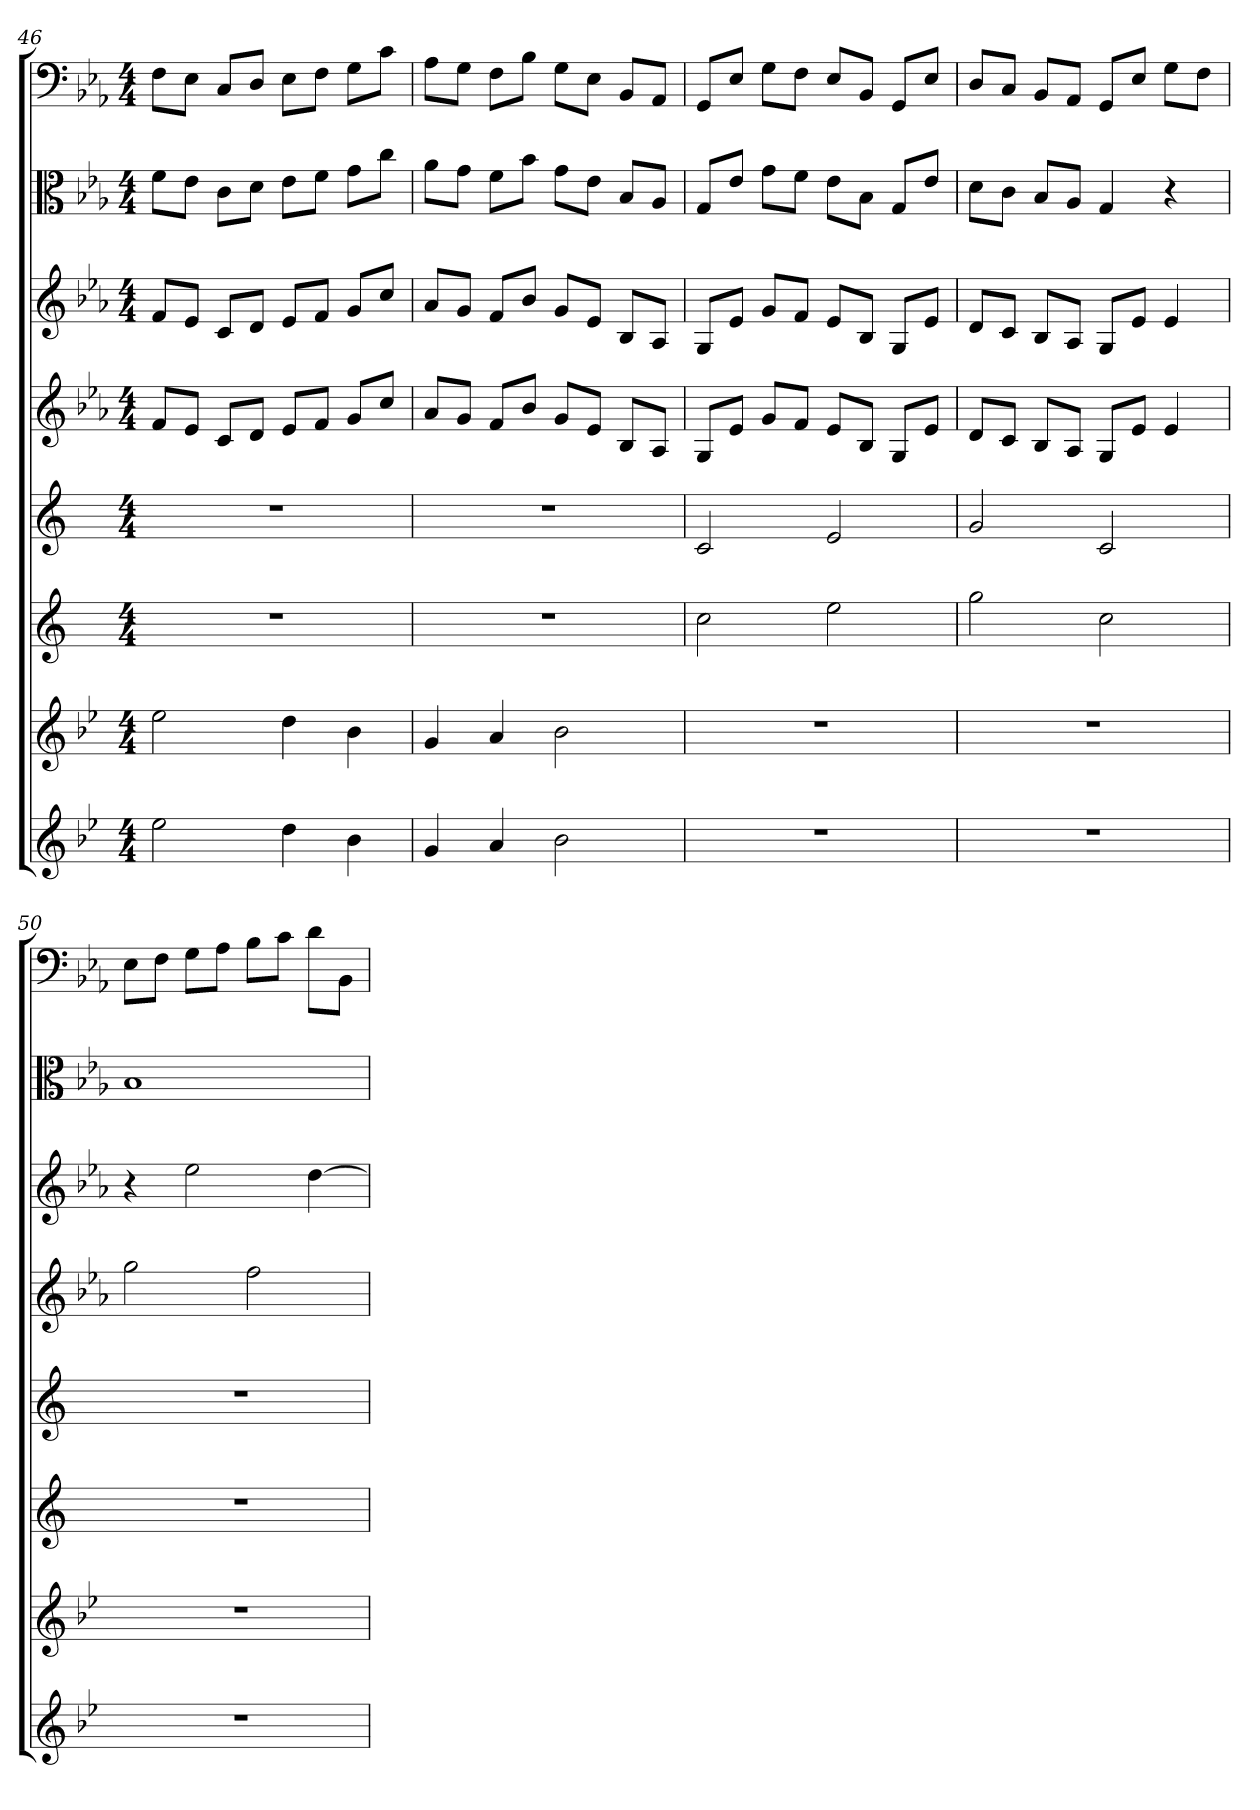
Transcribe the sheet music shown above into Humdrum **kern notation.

**kern	**kern	**kern	**kern	**kern	**kern	**kern	**kern
*part8	*part7	*part6	*part5	*part4	*part3	*part2	*part1
*staff8	*staff7	*staff6	*staff5	*staff4	*staff3	*staff2	*staff1
*	*	*	*	*	*	*clefC3	*clefF4
*k[b-e-]	*k[b-e-]	*k[]	*k[]	*k[b-e-a-]	*k[b-e-a-]	*k[b-e-a-]	*k[b-e-a-]
*M4/4	*M4/4	*M4/4	*M4/4	*M4/4	*M4/4	*M4/4	*M4/4
=46	=46	=46	=46	=46	=46	=46	=46
2ee-	2ee-	1r	1r	8fL	8fL	8f\L	8F\L
.	.	.	.	8e-J	8e-J	8e-\J	8E-\J
.	.	.	.	8cL	8cL	8c\L	8C/L
.	.	.	.	8dJ	8dJ	8d\J	8D/J
4dd	4dd	.	.	8e-L	8e-L	8e-\L	8E-\L
.	.	.	.	8fJ	8fJ	8f\J	8F\J
4b-	4b-	.	.	8gL	8gL	8g\L	8G\L
.	.	.	.	8ccJ	8ccJ	8cc\J	8c\J
=47	=47	=47	=47	=47	=47	=47	=47
4g	4g	1r	1r	8a-L	8a-L	8a-\L	8A-\L
.	.	.	.	8gJ	8gJ	8g\J	8G\J
4a	4a	.	.	8fL	8fL	8f\L	8F\L
.	.	.	.	8b-J	8b-J	8b-\J	8B-\J
2b-	2b-	.	.	8gL	8gL	8g\L	8G\L
.	.	.	.	8e-J	8e-J	8e-\J	8E-\J
.	.	.	.	8B-L	8B-L	8B-/L	8BB-/L
.	.	.	.	8A-J	8A-J	8A-/J	8AA-/J
=48	=48	=48	=48	=48	=48	=48	=48
1r	1r	2cc	2c	8GL	8GL	8G/L	8GG/L
.	.	.	.	8e-J	8e-J	8e-/J	8E-/J
.	.	.	.	8gL	8gL	8g\L	8G\L
.	.	.	.	8fJ	8fJ	8f\J	8F\J
.	.	2ee	2e	8e-L	8e-L	8e-\L	8E-/L
.	.	.	.	8B-J	8B-J	8B-\J	8BB-/J
.	.	.	.	8GL	8GL	8G/L	8GG/L
.	.	.	.	8e-J	8e-J	8e-/J	8E-/J
=49	=49	=49	=49	=49	=49	=49	=49
1r	1r	2gg	2g	8dL	8dL	8d\L	8D/L
.	.	.	.	8cJ	8cJ	8c\J	8C/J
.	.	.	.	8B-L	8B-L	8B-/L	8BB-/L
.	.	.	.	8A-J	8A-J	8A-/J	8AA-/J
.	.	2cc	2c	8GL	8GL	4G	8GG/L
.	.	.	.	8e-J	8e-J	.	8E-/J
.	.	.	.	4e-	4e-	4r	8G\L
.	.	.	.	.	.	.	8F\J
=50	=50	=50	=50	=50	=50	=50	=50
1r	1r	1r	1r	2gg	4r	1B-	8E-\L
.	.	.	.	.	.	.	8F\J
.	.	.	.	.	2ee-	.	8G\L
.	.	.	.	.	.	.	8A-\J
.	.	.	.	2ff	.	.	8B-\L
.	.	.	.	.	.	.	8c\J
.	.	.	.	.	[4dd	.	8d\L
.	.	.	.	.	.	.	8BB-\J
=	=	=	=	=	=	=	=
*-	*-	*-	*-	*-	*-	*-	*-
